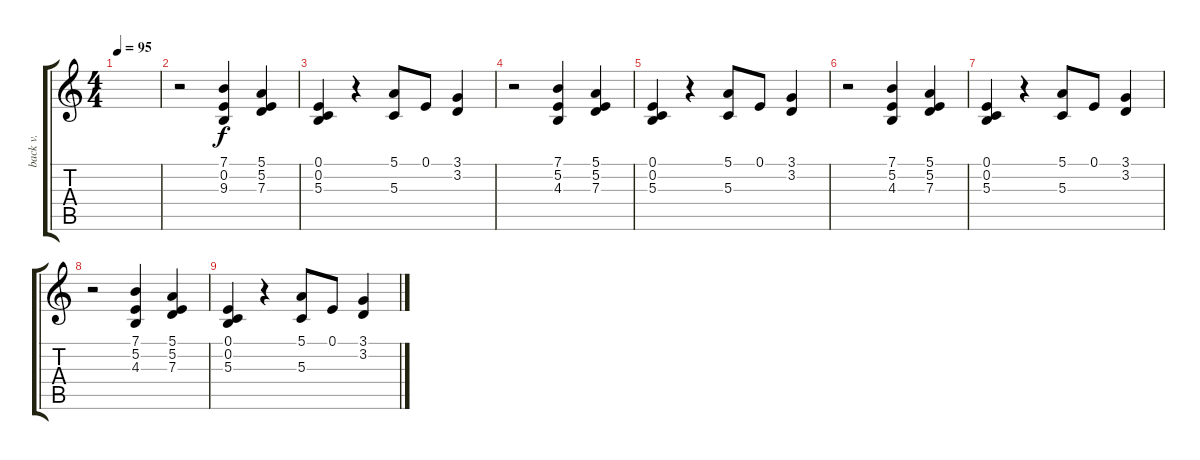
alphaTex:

\track ("back v." "back v.") {instrument choiraahs}
\staff {score tabs}
\tuning (E4 B3 G3 D3 A2 E2) {hide}
\ts (4 4)
\tempo 95
\clef g2
\ks c
|
r.2 (7.1 0.2 9.3).4 (5.1 5.2 7.3).4 |
(0.1 0.2 5.3).4 r.4 (5.1 5.3).8 0.1.8 (3.1 3.2).4 |
r.2 (7.1 5.2 4.3).4 (5.1 5.2 7.3).4 |
(0.1 0.2 5.3).4 r.4 (5.1 5.3).8 0.1.8 (3.1 3.2).4 |
r.2 (7.1 5.2 4.3).4 (5.1 5.2 7.3).4 |
(0.1 0.2 5.3).4 r.4 (5.1 5.3).8 0.1.8 (3.1 3.2).4 |
r.2 (7.1 5.2 4.3).4 (5.1 5.2 7.3).4 |
(0.1 0.2 5.3).4 r.4 (5.1 5.3).8 0.1.8 (3.1 3.2).4
